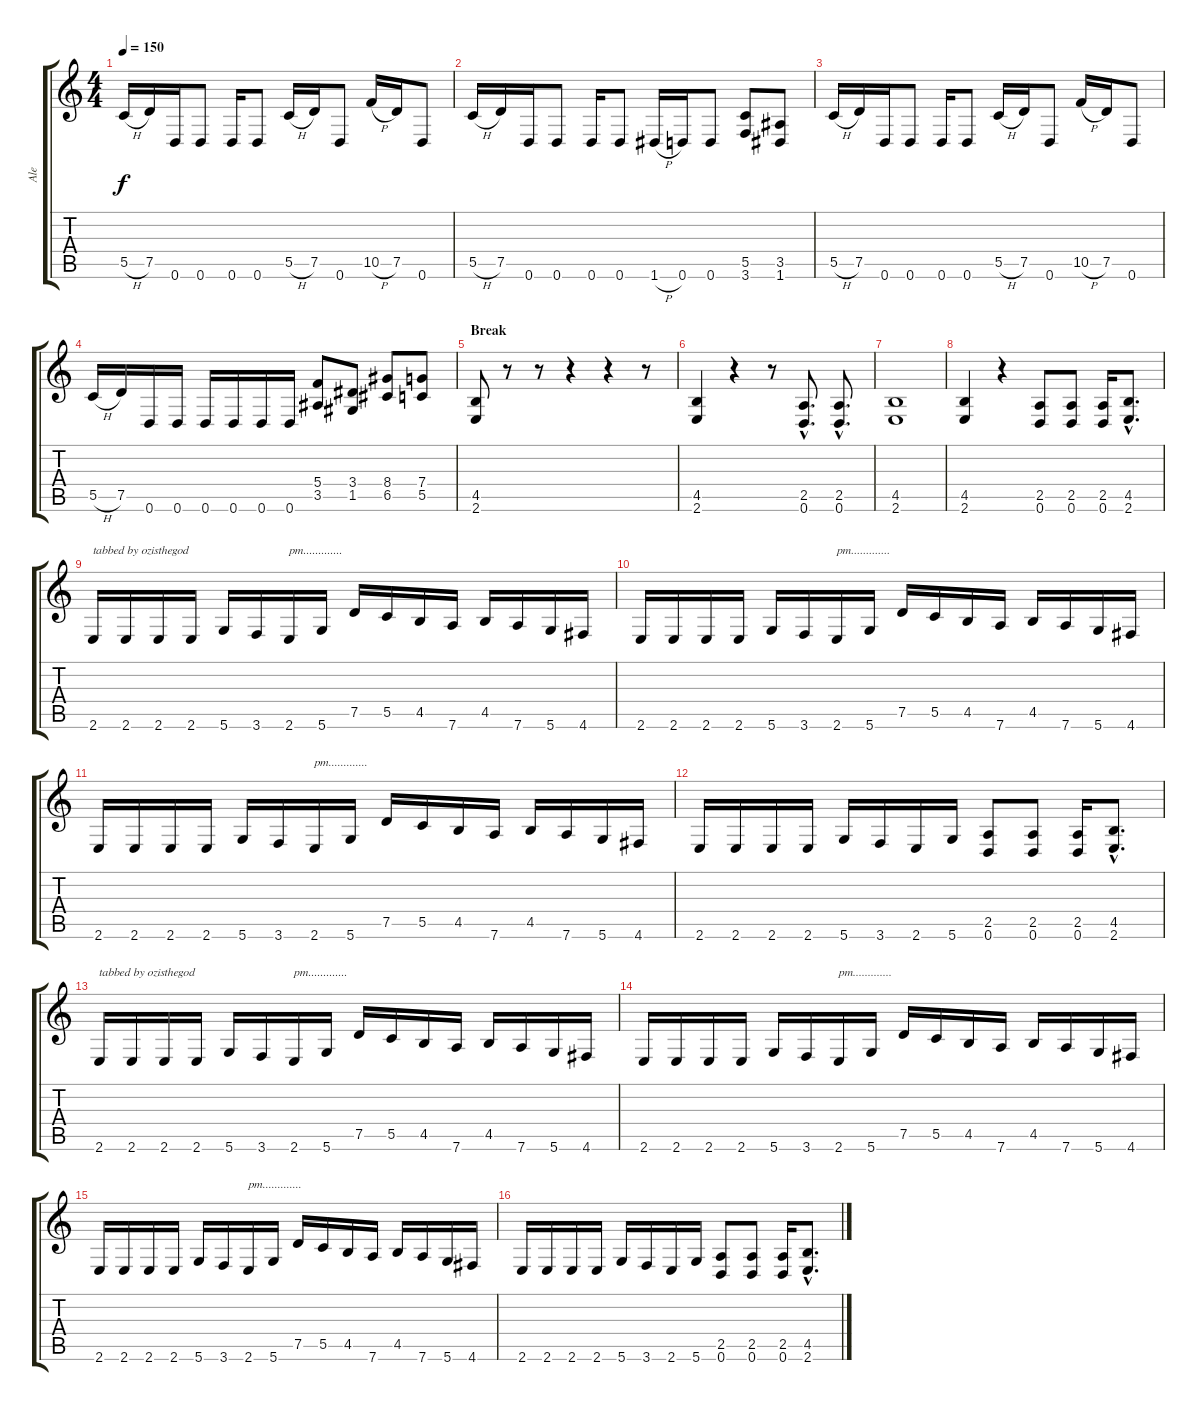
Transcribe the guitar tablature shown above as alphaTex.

\track ("Ale" "Ale") {instrument distortionguitar}
\staff {score tabs}
\tuning (D4 A3 F3 C3 G2 D2) {hide}
\ts (4 4)
\tempo 150
\clef g2
\ks c
5.5{h}.16{dy f} 7.5.16 0.6.16 0.6.8 0.6.16 0.6.8 5.5{h}.16 7.5.16 0.6.8 10.5{h}.16 7.5.16 0.6.8 |
5.5{h}.16 7.5.16 0.6.16 0.6.8 0.6.16 0.6.8 1.6{h}.16 0.6.16 0.6.8 (5.5 3.6).8 (3.5 1.6).8 |
5.5{h}.16 7.5.16 0.6.16 0.6.8 0.6.16 0.6.8 5.5{h}.16 7.5.16 0.6.8 10.5{h}.16 7.5.16 0.6.8 |
5.5{h}.16 7.5.16 0.6.16 0.6.16 0.6.16 0.6.16 0.6.16 0.6.16 (5.4 3.5).8 (3.4 1.5).8 (8.4 6.5).8 (7.4 5.5).8 |
\section ("" "Break")
(4.5 2.6).8 r.8 r.8 r.4 r.4 r.8 |
(4.5 2.6).4 r.4 r.8 (2.5{hac} 0.6{hac}).8{d} (2.5{hac} 0.6{hac}).8{d} |
(4.5 2.6).1 |
(4.5 2.6).4 r.4 (2.5 0.6).8 (2.5 0.6).8 (2.5 0.6).16 (4.5{hac} 2.6{hac}).8{d} |
2.6.16{txt "tabbed by ozisthegod"} 2.6.16 2.6.16 2.6.16 5.6.16 3.6.16 2.6.16{txt "pm............."} 5.6.16 7.5.16 5.5.16 4.5.16 7.6.16 4.5.16 7.6.16 5.6.16 4.6.16 |
2.6.16 2.6.16 2.6.16 2.6.16 5.6.16 3.6.16 2.6.16{txt "pm............."} 5.6.16 7.5.16 5.5.16 4.5.16 7.6.16 4.5.16 7.6.16 5.6.16 4.6.16 |
2.6.16 2.6.16 2.6.16 2.6.16 5.6.16 3.6.16 2.6.16{txt "pm............."} 5.6.16 7.5.16 5.5.16 4.5.16 7.6.16 4.5.16 7.6.16 5.6.16 4.6.16 |
2.6.16 2.6.16 2.6.16 2.6.16 5.6.16 3.6.16 2.6.16 5.6.16 (2.5 0.6).8 (2.5 0.6).8 (2.5 0.6).16 (4.5{hac} 2.6{hac}).8{d} |
2.6.16{txt "tabbed by ozisthegod"} 2.6.16 2.6.16 2.6.16 5.6.16 3.6.16 2.6.16{txt "pm............."} 5.6.16 7.5.16 5.5.16 4.5.16 7.6.16 4.5.16 7.6.16 5.6.16 4.6.16 |
2.6.16 2.6.16 2.6.16 2.6.16 5.6.16 3.6.16 2.6.16{txt "pm............."} 5.6.16 7.5.16 5.5.16 4.5.16 7.6.16 4.5.16 7.6.16 5.6.16 4.6.16 |
2.6.16 2.6.16 2.6.16 2.6.16 5.6.16 3.6.16 2.6.16{txt "pm............."} 5.6.16 7.5.16 5.5.16 4.5.16 7.6.16 4.5.16 7.6.16 5.6.16 4.6.16 |
2.6.16 2.6.16 2.6.16 2.6.16 5.6.16 3.6.16 2.6.16 5.6.16 (2.5 0.6).8 (2.5 0.6).8 (2.5 0.6).16 (4.5{hac} 2.6{hac}).8{d}
